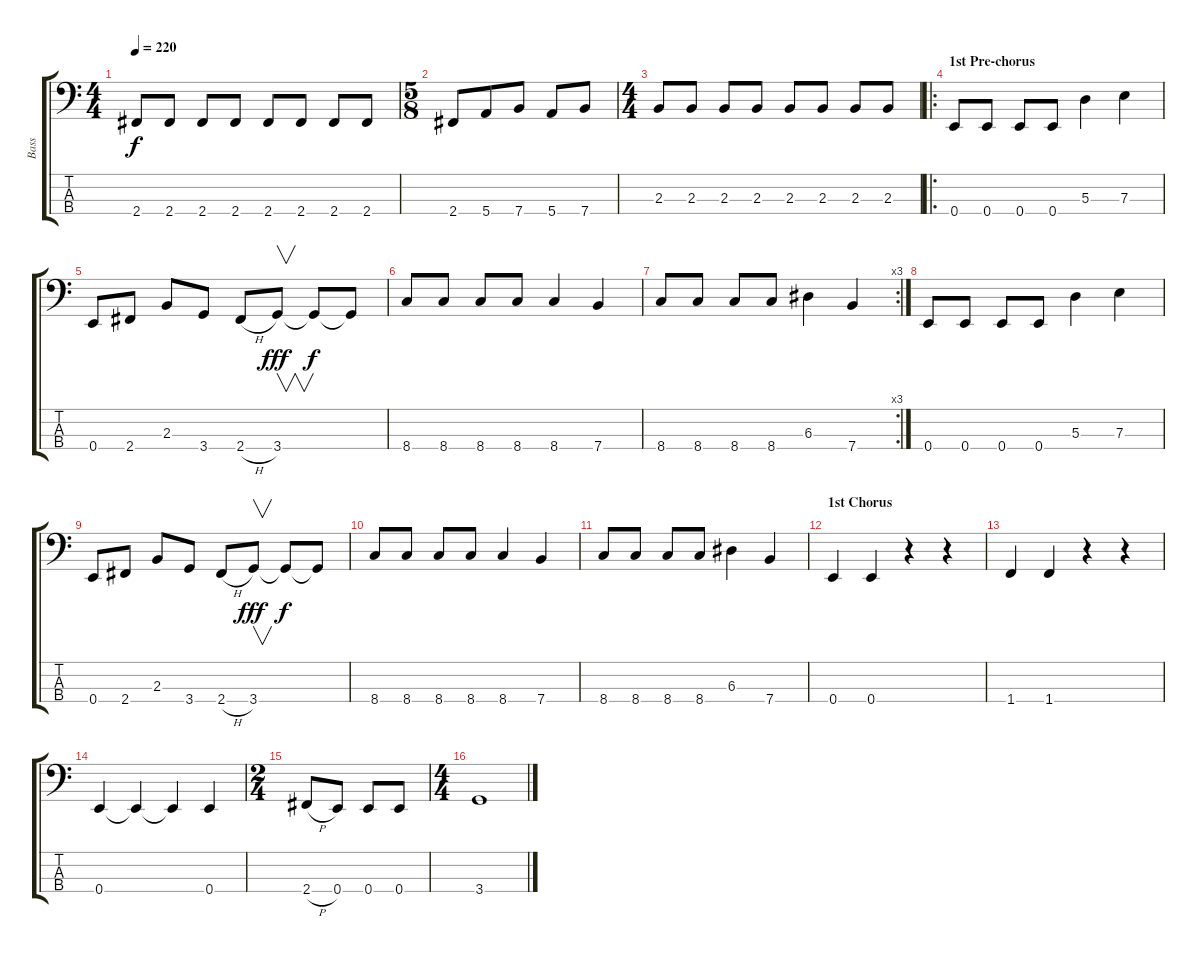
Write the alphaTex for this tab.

\track ("Bass" "Bass") {instrument acousticguitarnylon}
\staff {score tabs}
\tuning (G2 D2 A1 E1) {hide}
\ts (4 4)
\tempo 220
\clef f4
\ks c
2.4.8{dy f} 2.4.8 2.4.8 2.4.8 2.4.8 2.4.8 2.4.8 2.4.8 |
\ts (5 8)
2.4.8 5.4.8 7.4.8 5.4.8 7.4.8 |
\ts (4 4)
2.3.8 2.3.8 2.3.8 2.3.8 2.3.8 2.3.8 2.3.8 2.3.8 |
\ro
\section ("" "1st Pre-chorus")
0.4.8 0.4.8 0.4.8 0.4.8 5.3.4 7.3.4 |
0.4.8 2.4.8 2.3.8 3.4.8 2.4{h}.8 3.4.8{v dy fff} 3.4{t}.8{dy f} 3.4{t}.8 |
8.4.8 8.4.8 8.4.8 8.4.8 8.4.4 7.4.4 |
\rc 3
8.4.8 8.4.8 8.4.8 8.4.8 6.3.4 7.4.4 |
0.4.8 0.4.8 0.4.8 0.4.8 5.3.4 7.3.4 |
0.4.8 2.4.8 2.3.8 3.4.8 2.4{h}.8 3.4.8{v dy fff} 3.4{t}.8{dy f} 3.4{t}.8 |
8.4.8 8.4.8 8.4.8 8.4.8 8.4.4 7.4.4 |
8.4.8 8.4.8 8.4.8 8.4.8 6.3.4 7.4.4 |
\section ("" "1st Chorus")
0.4.4 0.4.4 r.4 r.4 |
1.4.4 1.4.4 r.4 r.4 |
0.4.4 0.4{t}.4 0.4{t}.4 0.4.4 |
\ts (2 4)
2.4{h}.8 0.4.8 0.4.8 0.4.8 |
\ts (4 4)
3.4.1
